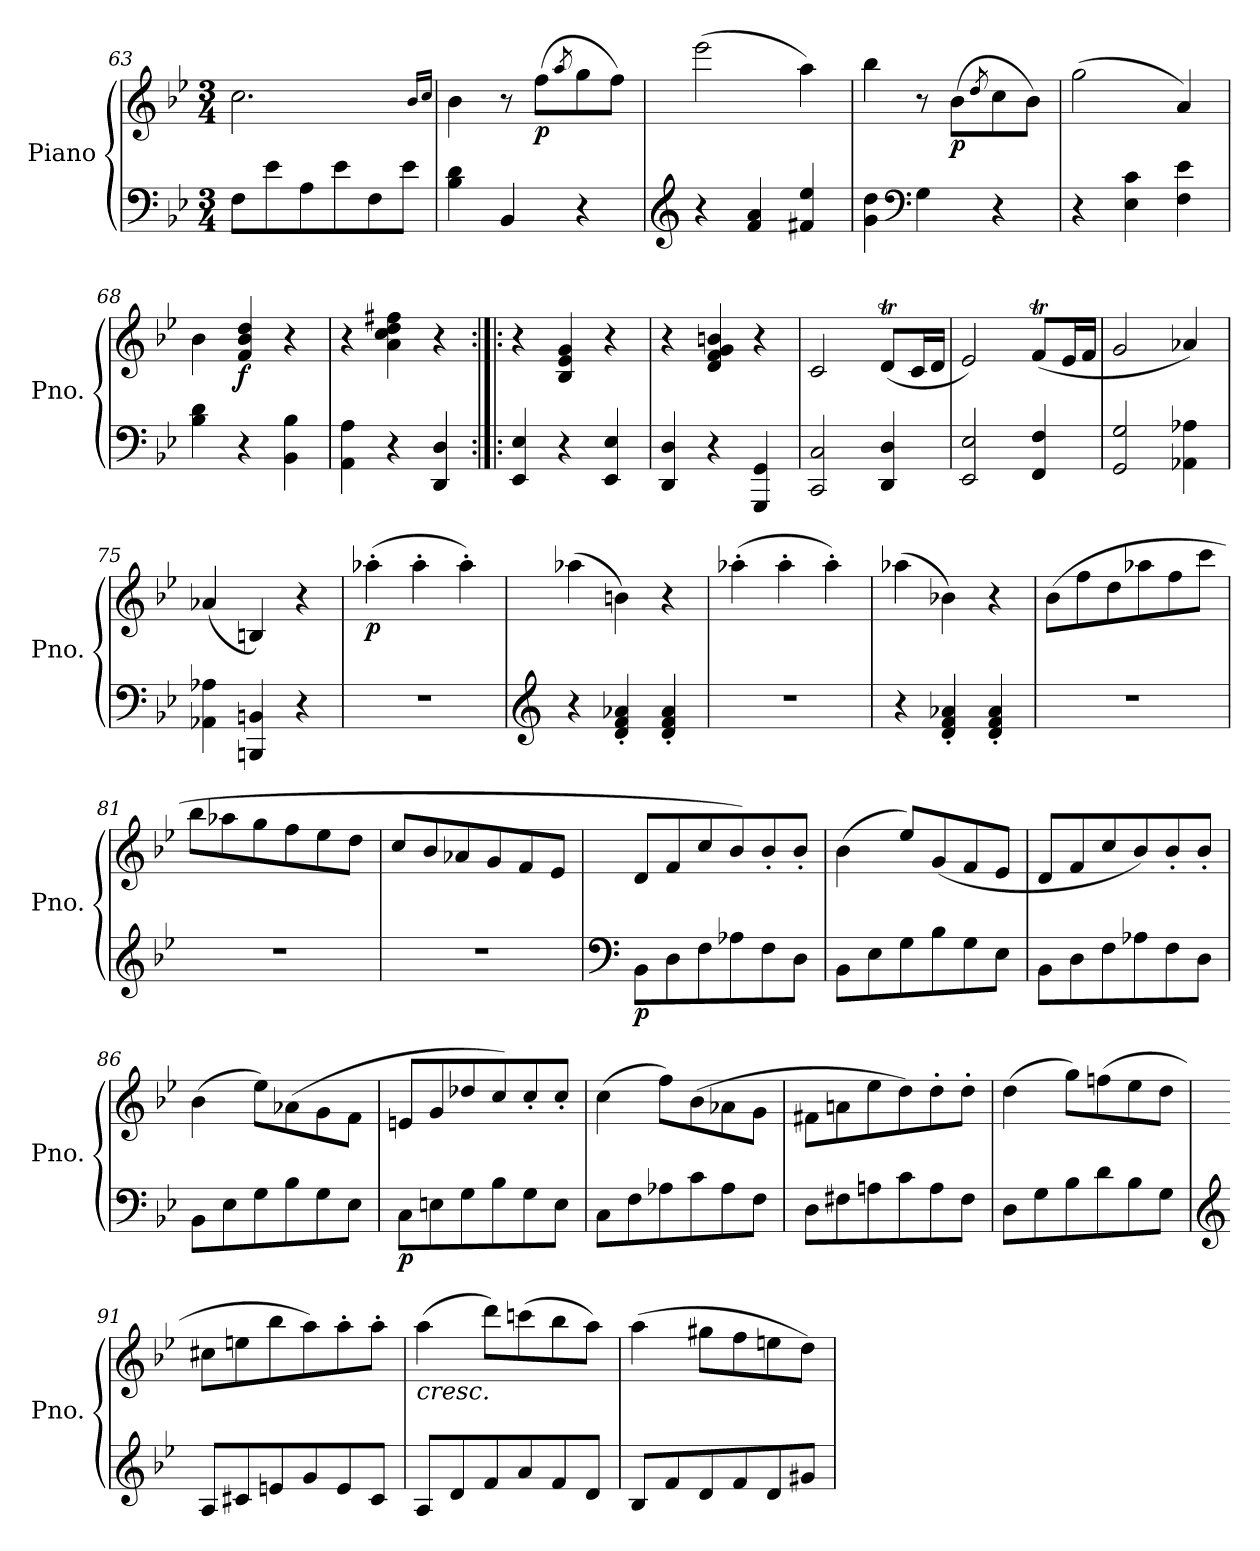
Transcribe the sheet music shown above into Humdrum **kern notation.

**kern	**kern	**dynam
*part1	*part1	*part1
*staff2	*staff1	*staff1/2
*I"Piano	*	*
*I'Pno.	*	*
*clefF4	*clefG2	*
*k[b-e-]	*k[b-e-]	*
*M3/4	*M3/4	*
=63	=63	=63
8F\L	2.cc\	.
8e-\	.	.
8A\	.	.
8e-\	.	.
8F\	.	.
8e-\J	.	.
.	16qb-/LL	.
.	16qcc/JJ	.
=64	=64	=64
4B-\ 4d\	4b-\	.
4BB-/	8r	.
!	!	!LO:DY:b
.	(>8ff\L	p
.	8qaa/	.
4r	8gg\	.
.	8ff\J)	.
=65	=65	=65
*clefG2	*	*
4r	(>2eee-\	.
4f/ 4a/	.	.
4f#X/ 4ee-/	4aa\)	.
=66	=66	=66
4g\ 4dd\	4bb-\	.
*clefF4	*	*
4G\	8r	.
!	!	!LO:DY:b
.	(>8b-\L	p
.	8qdd/	.
4r	8cc\	.
.	8b-\J)	.
=67	=67	=67
4r	(>2gg\	.
4E-\ 4c\	.	.
4F\ 4e-\	4a/)	.
=68	=68	=68
4B-\ 4d\	4b-\	.
!	!	!LO:DY:b
4r	4f/ 4b-/ 4dd/	f
4BB-\ 4B-\	4r	.
!!LO:LB:g=z
=69	=69	=69
4AA\ 4A\	4r	.
4r	4a\ 4cc\ 4dd\ 4ff#X\	.
4DD/ 4D/	4r	.
=70:|!|:	=70:|!|:	=70:|!|:
4EE-/ 4E-/	4r	.
4r	4B-/ 4e-/ 4g/	.
4EE-/ 4E-/	4r	.
=71	=71	=71
4DD/ 4D/	4r	.
4r	4d/ 4f/ 4g/ 4bn/	.
4GGG/ 4GG/	4r	.
=72	=72	=72
2CC/ 2C/	2c/	.
4DD/ 4D/	(<8dt/L	.
.	16c/L	.
.	16d/JJ	.
=73	=73	=73
2EE-/ 2E-/	2e-/)	.
4FF/ 4F/	(<8fT/L	.
.	16e-/L	.
.	16f/JJ	.
=74	=74	=74
2GG/ 2G/	2g/	.
4AA-X\ 4A-X\	4a-X/)	.
=75	=75	=75
4AA-X\ 4A-X\	(<4a-X/	.
4BBBn/ 4BBn/	4Bn/)	.
4r	4r	.
=76	=76	=76
!	!	!LO:DY:b
2.r	(>4aa-X'\	p
.	4aa-'\	.
.	4aa-'\)	.
=77	=77	=77
*clefG2	*	*
4r	(>4aa-X\	.
4d/' 4f/' 4a-X/'	4bn\)	.
4d/' 4f/' 4a-/'	4r	.
=78	=78	=78
2.r	(>4aa-X'\	.
.	4aa-'\	.
.	4aa-'\)	.
!!LO:LB:g=z
=79	=79	=79
4r	(>4aa-X\	.
4d/' 4f/' 4a-X/'	4b-X\)	.
4d/' 4f/' 4a-/'	4r	.
=80	=80	=80
2.r	(>8b-\L	.
.	8ff\	.
.	8dd\	.
.	8aa-X\	.
.	8ff\	.
.	8ccc\J	.
=81	=81	=81
2.r	8bb-\L	.
.	8aa-X\	.
.	8gg\	.
.	8ff\	.
.	8ee-\	.
.	8dd\J	.
=82	=82	=82
2.r	8cc/L	.
.	8b-/	.
.	8a-X/	.
.	8g/	.
.	8f/	.
.	8e-/J	.
=83	=83	=83
*clefF4	*	*
!	!	!LO:DY:b=2
8BB-\L	8d/L	p
8D\	8f/	.
8F\	8cc/	.
8A-X\	8b-/)	.
8F\	8b-'/	.
8D\J	8b-'/J	.
=84	=84	=84
8BB-\L	(>4b-\	.
8E-\	.	.
8G\	8ee-/L)	.
8B-\	(<8g/	.
8G\	8f/	.
8E-\J	8e-/J	.
=85	=85	=85
8BB-\L	8d/L	.
8D\	8f/	.
8F\	8cc/	.
8A-X\	8b-/)	.
8F\	8b-'/	.
8D\J	8b-'/J	.
!!LO:LB:g=z
=86	=86	=86
8BB-\L	(>4b-\	.
8E-\	.	.
8G\	8ee-\L)	.
8B-\	(>8a-X\	.
8G\	8g\	.
8E-\J	8f\J	.
=87	=87	=87
!	!	!LO:DY:b=2
8C\L	8en/L	p
8En\	8g/	.
8G\	8dd-X/	.
8B-\	8cc/)	.
8G\	8cc'/	.
8E\J	8cc'/J	.
=88	=88	=88
8C\L	(>4cc\	.
8F\	.	.
8A-X\	8ff\L)	.
8c\	(>8b-\	.
8A-\	8a-X\	.
8F\J	8g\J	.
=89	=89	=89
8D\L	8f#X\L	.
8F#X\	8an\	.
8An\	8ee-\	.
8c\	8dd\)	.
8A\	8dd'\	.
8F#\J	8dd'\J	.
=90	=90	=90
8D\L	(>4dd\	.
8G\	.	.
8B-\	8gg\L)	.
8d\	(>8ffn\	.
8B-\	8ee-\	.
8G\J	8dd\J	.
!!LO:LB:g=z
=91	=91	=91
*clefG2	*	*
8A/L	8cc#X\L	.
8c#X/	8een\	.
8en/	8bb-\	.
8g/	8aa\)	.
8e/	8aa'\	.
8c#/J	8aa'\J	.
=92	=92	=92
!	!LO:TX:b:i:t=cresc.	!
8A/L	(>4aa\	.
8d/	.	.
8f/	8ddd\L)	.
8a/	(>8cccn\	.
8f/	8bb-\	.
8d/J	8aa\J)	.
=93	=93	=93
8B-/L	(>4aa\	.
8f/	.	.
8d/	8gg#X\L	.
8f/	8ff\	.
8d/	8een\	.
8g#X/J	8dd\J)	.
=	=	=
*-	*-	*-
